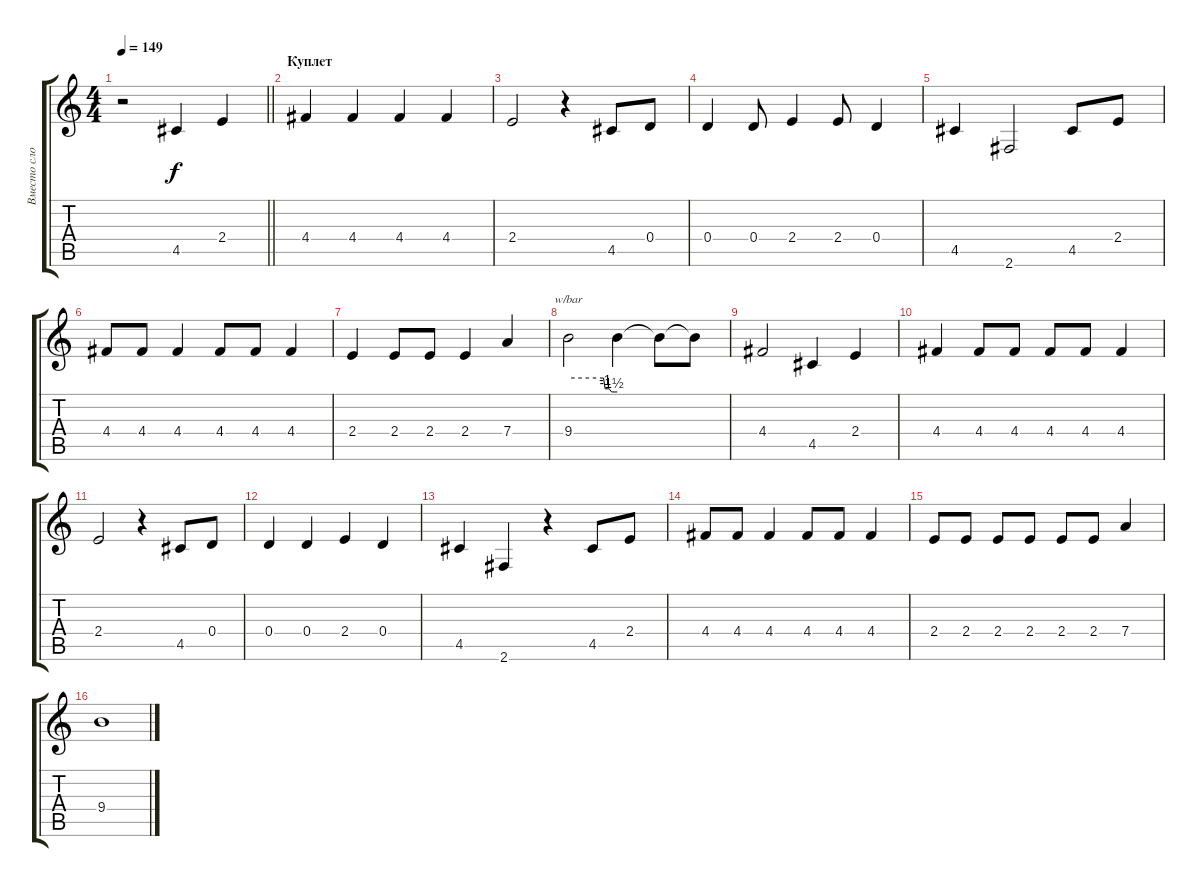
\track ("Вместо слов" "Вместо сло") {instrument acousticguitarsteel}
\staff {score tabs}
\tuning (E4 B3 G3 D3 A2 E2) {hide}
\ts (4 4)
\tempo 149
\clef g2
\barLineRight lightlight
\ks c
r.2{dy f} 4.5.4 2.4.4 |
\section ("" "Куплет")
4.4.4 4.4.4 4.4.4 4.4.4 |
2.4.2 r.4 4.5.8 0.4.8 |
0.4.4 0.4.8 2.4.4 2.4.8 0.4.4 |
4.5.4 2.6.2 4.5.8 2.4.8 |
4.4.8 4.4.8 4.4.4 4.4.8 4.4.8 4.4.4 |
2.4.4 2.4.8 2.4.8 2.4.4 7.4.4 |
9.4.2{tbe (custom default 0 0 43 0 45 -4 50 -4 53 -6 60 -6)} 9.4{t}.4 9.4{t}.8 9.4{t}.8 |
4.4.2 4.5.4 2.4.4 |
4.4.4 4.4.8 4.4.8 4.4.8 4.4.8 4.4.4 |
2.4.2 r.4 4.5.8 0.4.8 |
0.4.4 0.4.4 2.4.4 0.4.4 |
4.5.4 2.6.4 r.4 4.5.8 2.4.8 |
4.4.8 4.4.8 4.4.4 4.4.8 4.4.8 4.4.4 |
2.4.8 2.4.8 2.4.8 2.4.8 2.4.8 2.4.8 7.4.4 |
9.4.1
